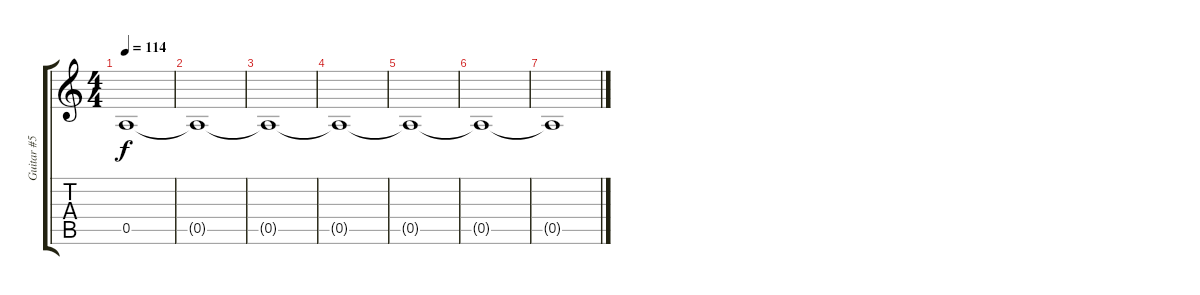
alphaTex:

\track ("Guitar #5 - Overdub" "Guitar #5 ") {instrument distortionguitar}
\staff {score tabs}
\tuning (E4 B3 G3 D3 A2 E2) {hide}
\ts (4 4)
\tempo 114
\clef g2
\ks c
0.5{t}.1{dy f} |
0.5{t}.1 |
0.5{t}.1 |
0.5{t}.1 |
0.5{t}.1 |
0.5{t}.1 |
0.5{t}.1
